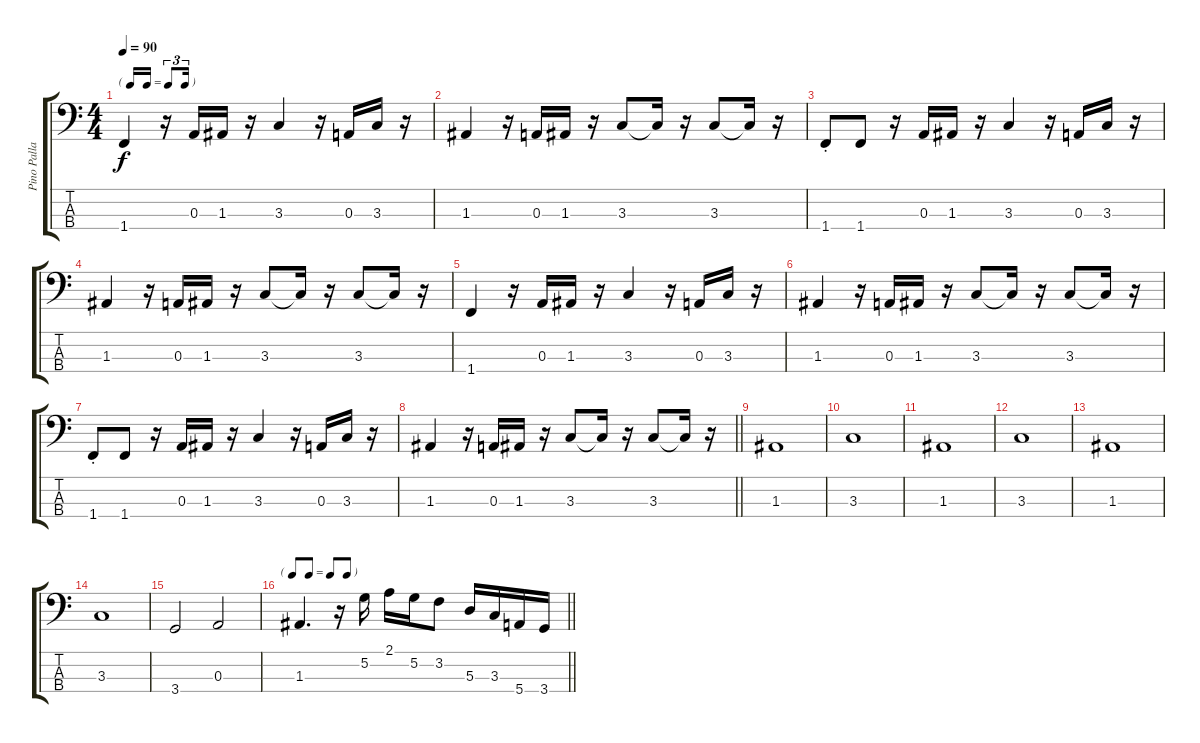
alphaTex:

\track ("Pino Palladino" "Pino Palla") {instrument electricbassfinger}
\staff {score tabs}
\tuning (G2 D2 A1 E1) {hide}
\ts (4 4)
\tf triplet16th
\tempo 90
\clef f4
\ks c
1.4.4{dy f} r.16 0.3.16 1.3.16 r.16 3.3.4 r.16 0.3.16 3.3.16 r.16 |
1.3.4 r.16 0.3.16 1.3.16 r.16 3.3.8 3.3{t}.16 r.16 3.3.8 3.3{t}.16 r.16 |
1.4{st}.8 1.4.8 r.16 0.3.16 1.3.16 r.16 3.3.4 r.16 0.3.16 3.3.16 r.16 |
1.3.4 r.16 0.3.16 1.3.16 r.16 3.3.8 3.3{t}.16 r.16 3.3.8 3.3{t}.16 r.16 |
1.4.4 r.16 0.3.16 1.3.16 r.16 3.3.4 r.16 0.3.16 3.3.16 r.16 |
1.3.4 r.16 0.3.16 1.3.16 r.16 3.3.8 3.3{t}.16 r.16 3.3.8 3.3{t}.16 r.16 |
1.4{st}.8 1.4.8 r.16 0.3.16 1.3.16 r.16 3.3.4 r.16 0.3.16 3.3.16 r.16 |
\barLineRight lightlight
1.3.4 r.16 0.3.16 1.3.16 r.16 3.3.8 3.3{t}.16 r.16 3.3.8 3.3{t}.16 r.16 |
1.3.1 |
3.3.1 |
1.3.1 |
3.3.1 |
1.3.1 |
3.3.1 |
3.4.2 0.3.2 |
\tf none
\barLineRight lightlight
1.3.4{d} r.16 5.2.16 2.1.16 5.2.16 3.2.8 5.3.16 3.3.16 5.4.16 3.4.16
